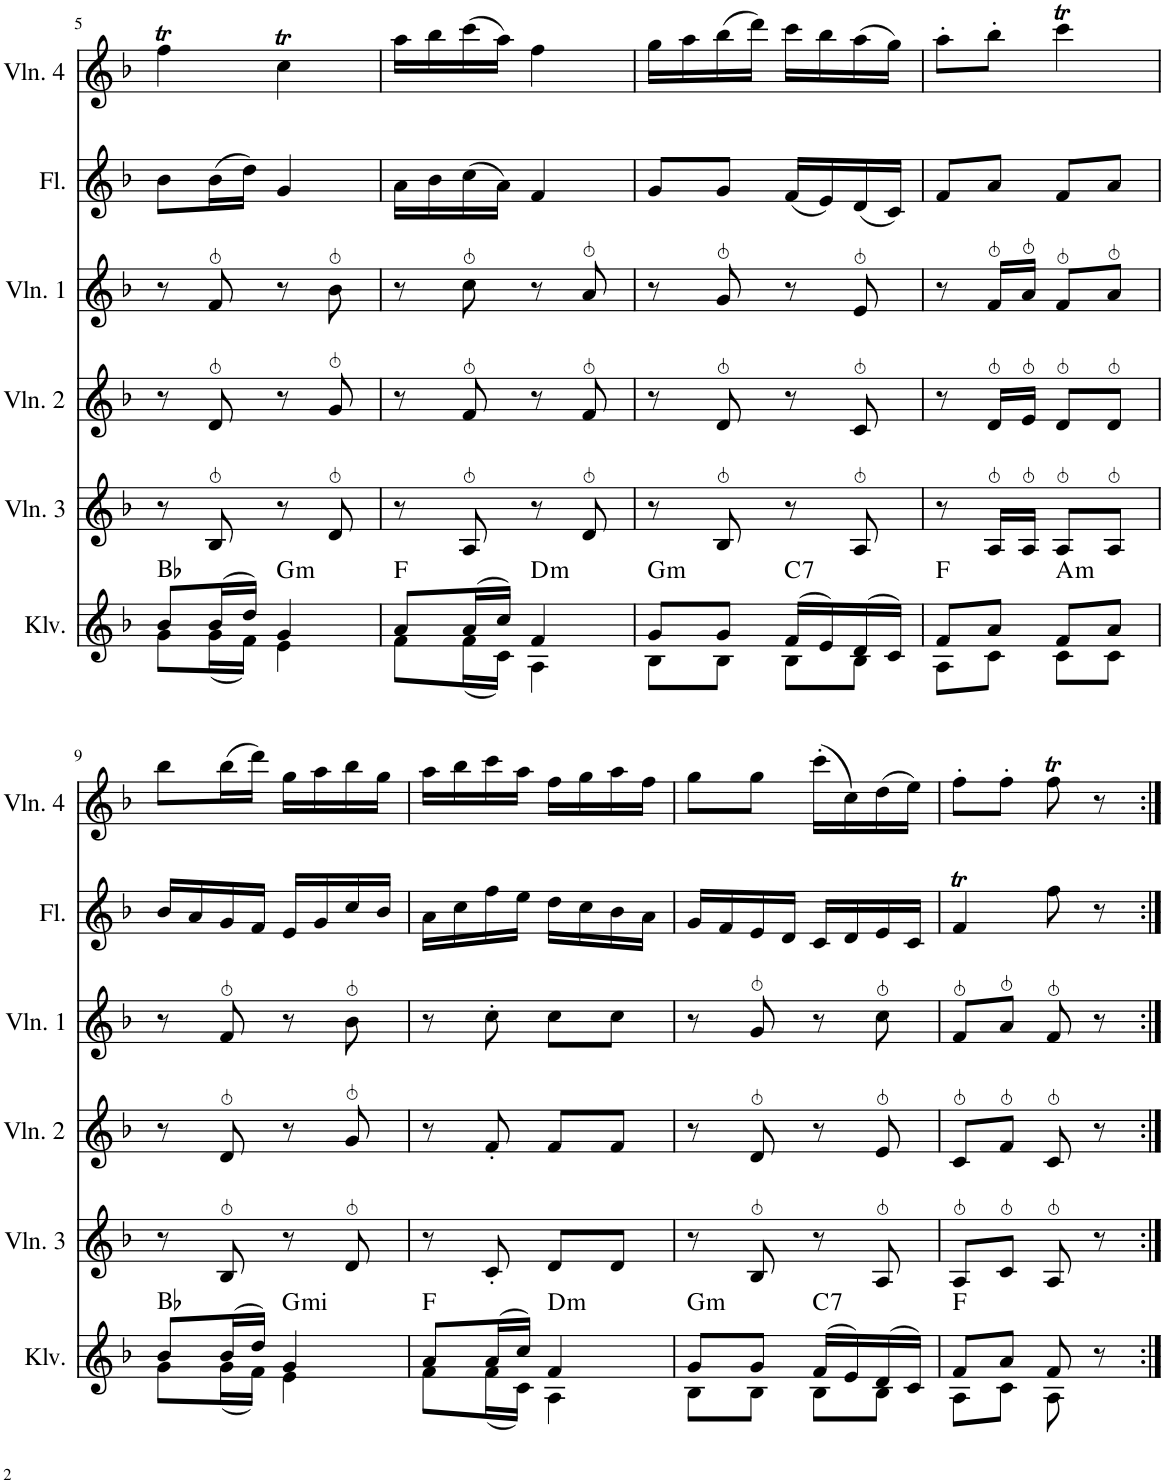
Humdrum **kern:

**kern	**harte	**kern	**kern	**kern	**kern	**kern
*part6	*part6	*part5	*part4	*part3	*part2	*part1
*staff6	*	*staff5	*staff4	*staff3	*staff2	*staff1
*I"Klavír	*	*I"Violin 3	*I"Violin 2	*I"Violin 1	*I"Flute	*I"Violin 4
*I'Klv.	*	*I'Vln. 3	*I'Vln. 2	*I'Vln. 1	*I'Fl.	*I'Vln. 4
!!LO:PB:g=z
*clefG2	*	*clefG2	*clefG2	*clefG2	*clefG2	*clefG2
*k[b-]	*	*k[b-]	*k[b-]	*k[b-]	*k[b-]	*k[b-]
*M2/4	*	*M2/4	*M2/4	*M2/4	*M2/4	*M2/4
=5	=5	=5	=5	=5	=5	=5
*^	*	*	*	*	*	*
8b-/L	8g\L	Bb:maj	8r	8r	8r	8b-\L	4ffT\
(16b-/L	(16g\L	.	8B-/	8d/	8f/	(16b-\L	.
16dd/JJ)	16f\JJ)	.	.	.	.	16dd\JJ)	.
!	!	!LO:H:kt=m	!	!	!	!	!
4g/	4e\	G:min	8r	8r	8r	4g/	4ccT\
.	.	.	8d/	8g/	8b-\	.	.
=6	=6	=6	=6	=6	=6	=6	=6
8a/L	8f\L	F:maj	8r	8r	8r	16a\LL	16aa\LL
.	.	.	.	.	.	16b-\	16bb-\
(16a/L	(16f\L	.	8A/	8f/	8cc\	(16cc\	(16ccc\
16cc/JJ)	16c\JJ)	.	.	.	.	16a\JJ)	16aa\JJ)
!	!	!LO:H:kt=m	!	!	!	!	!
4f/	4A\	D:min	8r	8r	8r	4f/	4ff\
.	.	.	8d/	8f/	8a/	.	.
=7	=7	=7	=7	=7	=7	=7	=7
!	!	!LO:H:kt=m	!	!	!	!	!
8g/L	8B-\L	G:min	8r	8r	8r	8g/L	16gg\LL
.	.	.	.	.	.	.	16aa\
8g/J	8B-\J	.	8B-/	8d/	8g/	8g/J	(16bb-\
.	.	.	.	.	.	.	16ddd\JJ)
!	!	!LO:H:kt=7	!	!	!	!	!
(16f/LL	8B-\L	C:7	8r	8r	8r	(16f/LL	16ccc\LL
16e/)	.	.	.	.	.	16e/)	16bb-\
(16d/	8B-\J	.	8A/	8c/	8e/	(16d/	(16aa\
16c/JJ)	.	.	.	.	.	16c/JJ)	16gg\JJ)
=8	=8	=8	=8	=8	=8	=8	=8
8f/L	8A\L	F:maj	8r	8r	8r	8f/L	8aa'\L
8a/J	8c\J	.	16A/LL	16d/LL	16f/LL	8a/J	8bb-'\J
.	.	.	16A/JJ	16e/JJ	16a/JJ	.	.
!	!	!LO:H:kt=m	!	!	!	!	!
8f/L	8c\L	A:min	8A/L	8d/L	8f/L	8f/L	4cccT\
8a/J	8c\J	.	8A/J	8d/J	8a/J	8a/J	.
!!LO:LB:g=z
=9	=9	=9	=9	=9	=9	=9	=9
8b-/L	8g\L	Bb:maj	8r	8r	8r	16b-/LL	8bb-\L
.	.	.	.	.	.	16a/	.
(16b-/L	(16g\L	.	8B-/	8d/	8f/	16g/	(16bb-\L
16dd/JJ)	16f\JJ)	.	.	.	.	16f/JJ	16ddd\JJ)
!	!	!LO:H:kt=mi	!	!	!	!	!
4g/	4e\	G:min	8r	8r	8r	16e/LL	16gg\LL
.	.	.	.	.	.	16g/	16aa\
.	.	.	8d/	8g/	8b-\	16cc/	16bb-\
.	.	.	.	.	.	16b-/JJ	16gg\JJ
=10	=10	=10	=10	=10	=10	=10	=10
8a/L	8f\L	F:maj	8r	8r	8r	16a\LL	16aa\LL
.	.	.	.	.	.	16cc\	16bb-\
(16a/L	(16f\L	.	8c'/	8f'/	8cc'\	16ff\	16ccc\
16cc/JJ)	16c\JJ)	.	.	.	.	16ee\JJ	16aa\JJ
!	!	!LO:H:kt=m	!	!	!	!	!
4f/	4A\	D:min	8d/L	8f/L	8cc\L	16dd\LL	16ff\LL
.	.	.	.	.	.	16cc\	16gg\
.	.	.	8d/J	8f/J	8cc\J	16b-\	16aa\
.	.	.	.	.	.	16a\JJ	16ff\JJ
=11	=11	=11	=11	=11	=11	=11	=11
!	!	!LO:H:kt=m	!	!	!	!	!
8g/L	8B-\L	G:min	8r	8r	8r	16g/LL	8gg\L
.	.	.	.	.	.	16f/	.
8g/J	8B-\J	.	8B-/	8d/	8g/	16e/	8gg\J
.	.	.	.	.	.	16d/JJ	.
!	!	!LO:H:kt=7	!	!	!	!	!
(16f/LL	8B-\L	C:7	8r	8r	8r	16c/LL	(16ccc'\LL
16e/)	.	.	.	.	.	16d/	16cc\)
(16d/	8B-\J	.	8A/	8e/	8cc\	16e/	(16dd\
16c/JJ)	.	.	.	.	.	16c/JJ	16ee\JJ)
=12	=12	=12	=12	=12	=12	=12	=12
8f/L	8A\L	F:maj	8A/L	8c/L	8f/L	4fT/	8ff'\L
8a/J	8c\J	.	8c/J	8f/J	8a/J	.	8ff'\J
8f/	8A\	.	8A/	8c/	8f/	8ff\	8ffT\
8r	8ryy	.	8r	8r	8r	8r	8r
*v	*v	*	*	*	*	*	*
=:|!	=:|!	=:|!	=:|!	=:|!	=:|!	=:|!
*-	*-	*-	*-	*-	*-	*-
